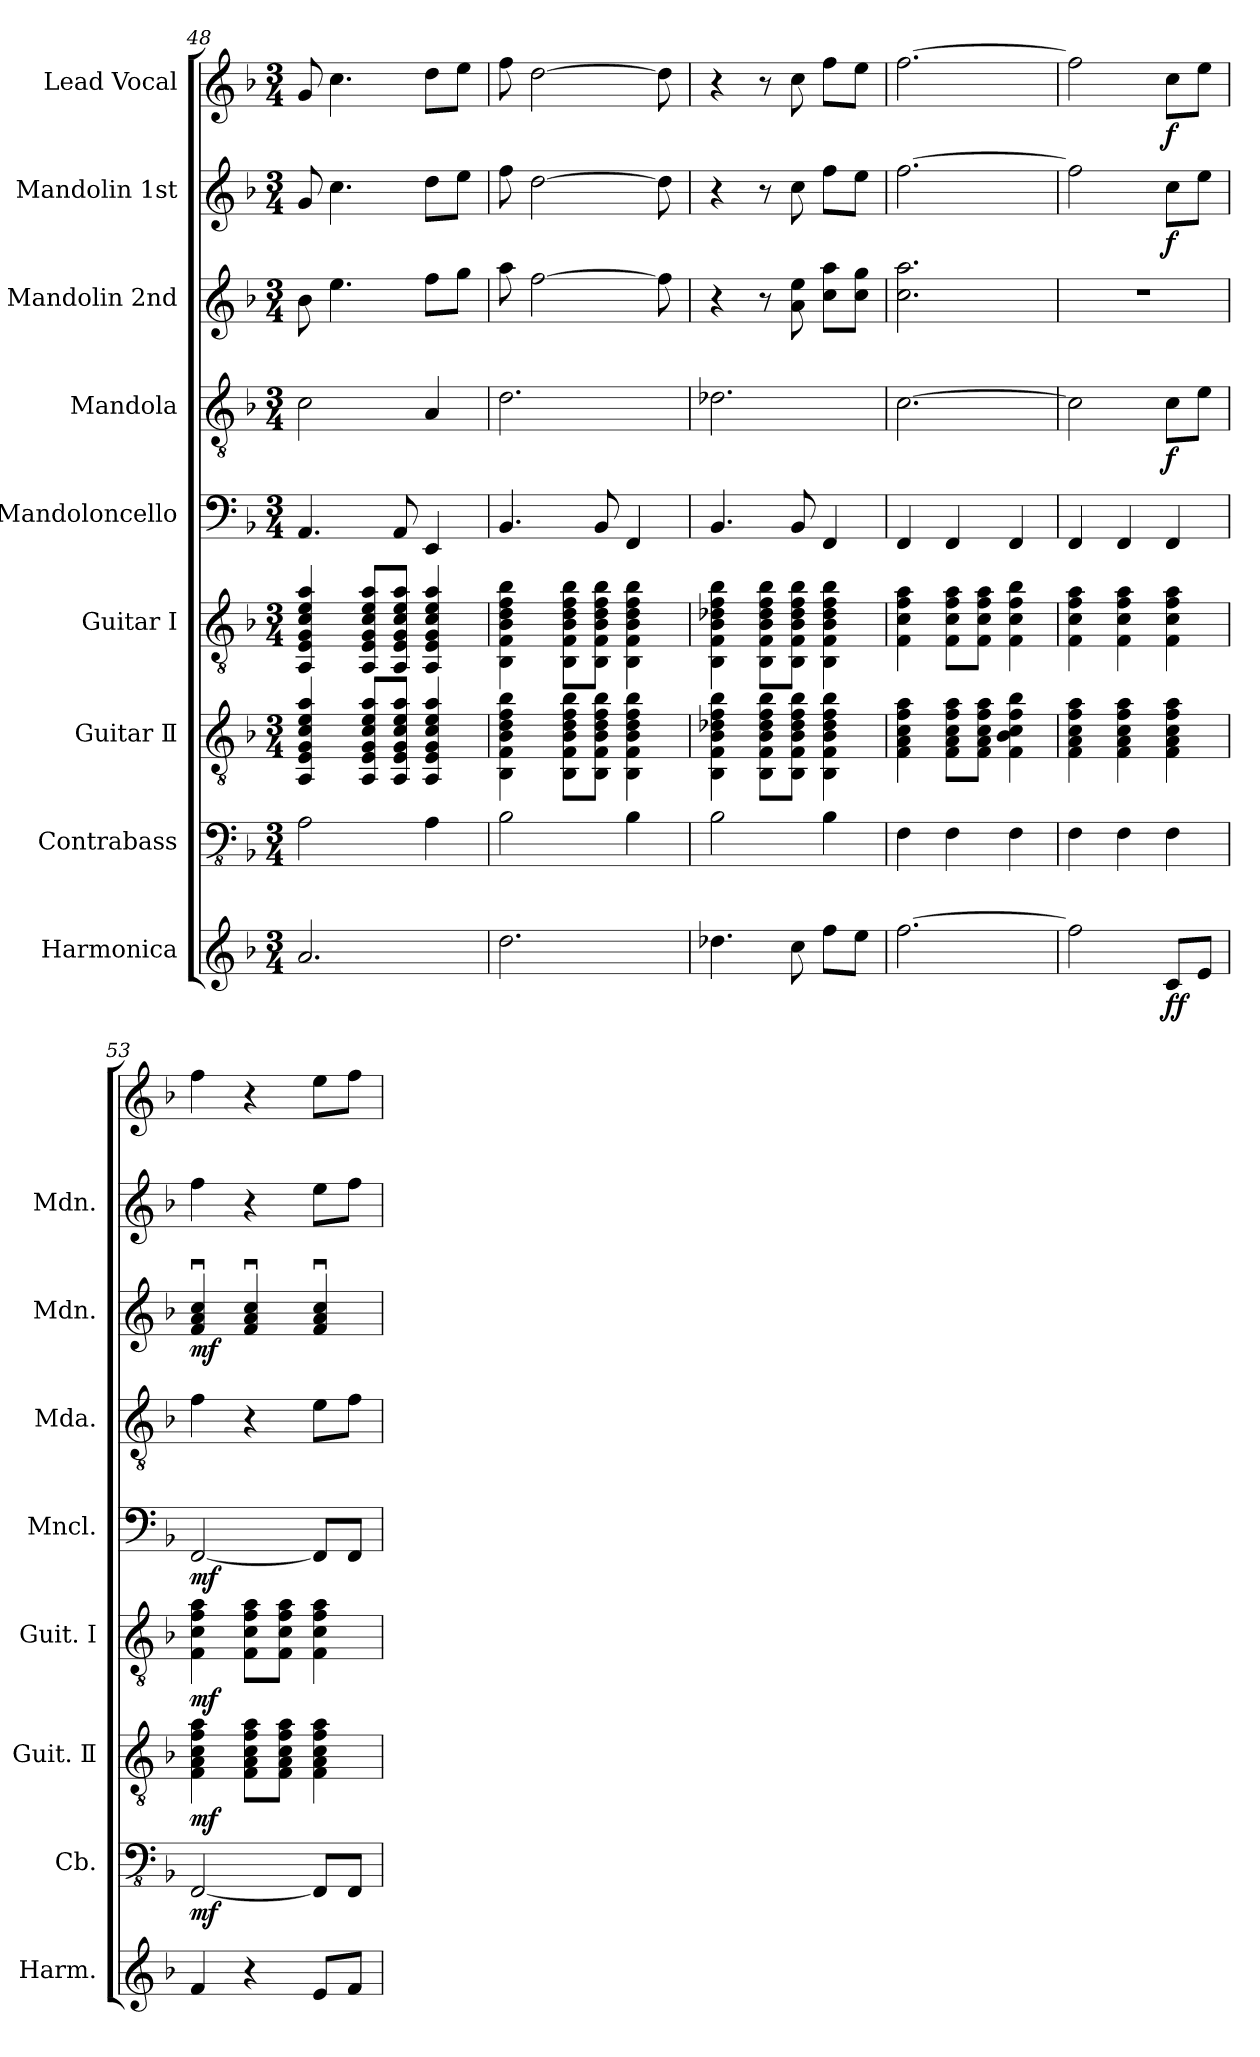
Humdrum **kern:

**kern	**dynam	**kern	**dynam	**kern	**dynam	**kern	**dynam	**kern	**dynam	**kern	**dynam	**kern	**dynam	**kern	**dynam	**kern	**dynam
*part9	*part9	*part8	*part8	*part7	*part7	*part6	*part6	*part5	*part5	*part4	*part4	*part3	*part3	*part2	*part2	*part1	*part1
*staff9	*staff9	*staff8	*staff8	*staff7	*staff7	*staff6	*staff6	*staff5	*staff5	*staff4	*staff4	*staff3	*staff3	*staff2	*staff2	*staff1	*staff1
*I"Harmonica	*	*I"Contrabass	*	*I"Guitar Ⅱ	*	*I"Guitar Ⅰ	*	*I"Mandoloncello	*	*I"Mandola	*	*I"Mandolin 2nd	*	*I"Mandolin 1st	*	*I"Lead Vocal	*
*I'Harm.	*	*I'Cb.	*	*I'Guit. Ⅱ	*	*I'Guit. Ⅰ	*	*I'Mncl.	*	*I'Mda.	*	*I'Mdn.	*	*I'Mdn.	*	*	*
*clefG2	*	*clefFv4	*	*clefGv2	*	*clefGv2	*	*clefF4	*	*clefGv2	*	*clefG2	*	*clefG2	*	*clefG2	*
*k[b-]	*	*k[b-]	*	*k[b-]	*	*k[b-]	*	*k[b-]	*	*k[b-]	*	*k[b-]	*	*k[b-]	*	*k[b-]	*
*M3/4	*	*M3/4	*	*M3/4	*	*M3/4	*	*M3/4	*	*M3/4	*	*M3/4	*	*M3/4	*	*M3/4	*
=48	=48	=48	=48	=48	=48	=48	=48	=48	=48	=48	=48	=48	=48	=48	=48	=48	=48
2.a	.	2AA	.	4AA 4E 4G 4c 4e 4a	.	4AA 4E 4G 4c 4e 4a	.	4.AA	.	2c	.	8b-	.	8g	.	8g	.
.	.	.	.	.	.	.	.	.	.	.	.	4.ee	.	4.cc	.	4.cc	.
.	.	.	.	8AA 8E 8G 8c 8e 8aL	.	8AA 8E 8G 8c 8e 8aL	.	.	.	.	.	.	.	.	.	.	.
.	.	.	.	8AA 8E 8G 8c 8e 8aJ	.	8AA 8E 8G 8c 8e 8aJ	.	8AA	.	.	.	.	.	.	.	.	.
.	.	4AA	.	4AA 4E 4G 4c 4e 4a	.	4AA 4E 4G 4c 4e 4a	.	4EE	.	4A	.	8ffL	.	8ddL	.	8ddL	.
.	.	.	.	.	.	.	.	.	.	.	.	8ggJ	.	8eeJ	.	8eeJ	.
=49	=49	=49	=49	=49	=49	=49	=49	=49	=49	=49	=49	=49	=49	=49	=49	=49	=49
2.dd	.	2BB-	.	4BB- 4F 4B- 4d 4f 4b-	.	4BB- 4F 4B- 4d 4f 4b-	.	4.BB-	.	2.d	.	8aa	.	8ff	.	8ff	.
.	.	.	.	.	.	.	.	.	.	.	.	[2ff	.	[2dd	.	[2dd	.
.	.	.	.	8BB- 8F 8B- 8d 8f 8b-L	.	8BB- 8F 8B- 8d 8f 8b-L	.	.	.	.	.	.	.	.	.	.	.
.	.	.	.	8BB- 8F 8B- 8d 8f 8b-J	.	8BB- 8F 8B- 8d 8f 8b-J	.	8BB-	.	.	.	.	.	.	.	.	.
.	.	4BB-	.	4BB- 4F 4B- 4d 4f 4b-	.	4BB- 4F 4B- 4d 4f 4b-	.	4FF	.	.	.	.	.	.	.	.	.
.	.	.	.	.	.	.	.	.	.	.	.	8ff]	.	8dd]	.	8dd]	.
=50	=50	=50	=50	=50	=50	=50	=50	=50	=50	=50	=50	=50	=50	=50	=50	=50	=50
4.dd-X	.	2BB-	.	4BB- 4F 4B- 4d-X 4f 4b-	.	4BB- 4F 4B- 4d-X 4f 4b-	.	4.BB-	.	2.d-X	.	4r	.	4r	.	4r	.
.	.	.	.	8BB- 8F 8B- 8d- 8f 8b-L	.	8BB- 8F 8B- 8d- 8f 8b-L	.	.	.	.	.	8r	.	8r	.	8r	.
8cc	.	.	.	8BB- 8F 8B- 8d- 8f 8b-J	.	8BB- 8F 8B- 8d- 8f 8b-J	.	8BB-	.	.	.	8a 8ee	.	8cc	.	8cc	.
8ffL	.	4BB-	.	4BB- 4F 4B- 4d- 4f 4b-	.	4BB- 4F 4B- 4d- 4f 4b-	.	4FF	.	.	.	8cc 8aaL	.	8ffL	.	8ffL	.
8eeJ	.	.	.	.	.	.	.	.	.	.	.	8cc 8ggJ	.	8eeJ	.	8eeJ	.
=51	=51	=51	=51	=51	=51	=51	=51	=51	=51	=51	=51	=51	=51	=51	=51	=51	=51
[2.ff	.	4FF	.	4F 4A 4c 4f 4a	.	4F 4c 4f 4a	.	4FF	.	[2.c	.	2.cc 2.aa	.	[2.ff	.	[2.ff	.
.	.	4FF	.	8F 8A 8c 8f 8aL	.	8F 8c 8f 8aL	.	4FF	.	.	.	.	.	.	.	.	.
.	.	.	.	8F 8A 8c 8f 8aJ	.	8F 8c 8f 8aJ	.	.	.	.	.	.	.	.	.	.	.
.	.	4FF	.	4F 4B- 4c 4f 4b-	.	4F 4c 4f 4b-	.	4FF	.	.	.	.	.	.	.	.	.
=52	=52	=52	=52	=52	=52	=52	=52	=52	=52	=52	=52	=52	=52	=52	=52	=52	=52
2ff]	.	4FF	.	4F 4A 4c 4f 4a	.	4F 4c 4f 4a	.	4FF	.	2c]	.	2.r	.	2ff]	.	2ff]	.
.	.	4FF	.	4F 4A 4c 4f 4a	.	4F 4c 4f 4a	.	4FF	.	.	.	.	.	.	.	.	.
8cL	ff	4FF	.	4F 4A 4c 4f 4a	.	4F 4c 4f 4a	.	4FF	.	8cL	f	.	.	8ccL	f	8ccL	f
8eJ	.	.	.	.	.	.	.	.	.	8eJ	.	.	.	8eeJ	.	8eeJ	.
=53	=53	=53	=53	=53	=53	=53	=53	=53	=53	=53	=53	=53	=53	=53	=53	=53	=53
4f	.	[2FFF	mf	4F 4A 4c 4f 4a	mf	4F 4c 4f 4a	mf	[2FF	mf	4f	.	4fu 4au 4ccu	mf	4ff	.	4ff	.
4r	.	.	.	8F 8A 8c 8f 8aL	.	8F 8c 8f 8aL	.	.	.	4r	.	4fu 4au 4ccu	.	4r	.	4r	.
.	.	.	.	8F 8A 8c 8f 8aJ	.	8F 8c 8f 8aJ	.	.	.	.	.	.	.	.	.	.	.
8eL	.	8FFFL]	.	4F 4A 4c 4f 4a	.	4F 4c 4f 4a	.	8FFL]	.	8eL	.	4fu 4au 4ccu	.	8eeL	.	8eeL	.
8fJ	.	8FFFJ	.	.	.	.	.	8FFJ	.	8fJ	.	.	.	8ffJ	.	8ffJ	.
=	=	=	=	=	=	=	=	=	=	=	=	=	=	=	=	=	=
*-	*-	*-	*-	*-	*-	*-	*-	*-	*-	*-	*-	*-	*-	*-	*-	*-	*-
